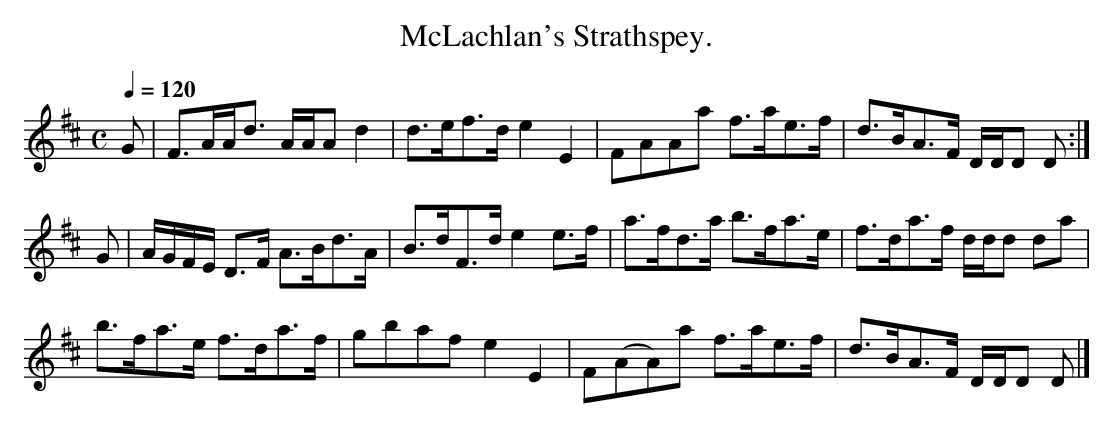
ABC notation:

X:1
T:McLachlan's Strathspey.
M:C
L:1/8
Q:1/4=120
K:D
G|F>AA<d A/A/A d2 |d>ef>d e2 E2 |FAAa  f>ae>f|d>BA>F D/D/D D:|
G|A/G/F/E/ D>F A>Bd>A|B>dF>d e2 e>f|a>fd>a b>fa>e|f>da>f d/d/d da|
  b>fa>e f>da>f|gbaf  e2 E2 |F(AA)a f>ae>f|d>BA>F D/D/D D|]
